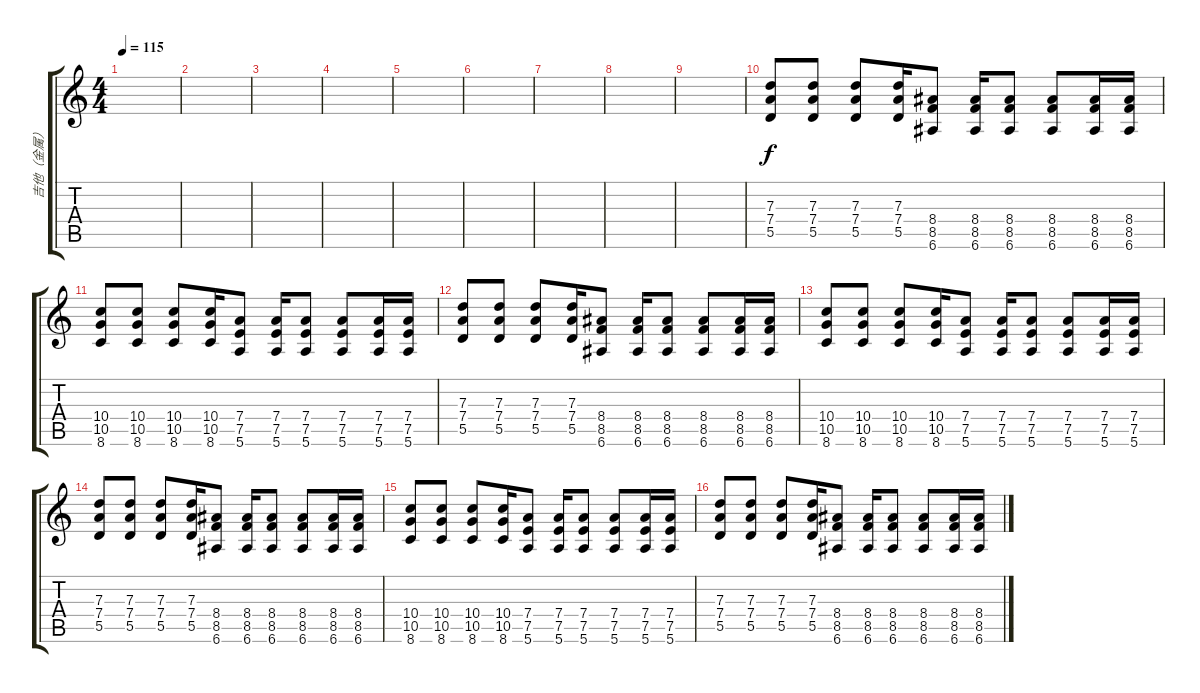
\track ("吉他（金属）" "吉他（金属）") {instrument distortionguitar}
\staff {score tabs}
\tuning (E4 B3 G3 D3 A2 E2) {hide}
\ts (4 4)
\tempo 115
\clef g2
\ks c
|
|
|
|
|
|
|
|
|
(7.3 7.4 5.5).8 (7.3 7.4 5.5).8 (7.3 7.4 5.5).8 (7.3 7.4 5.5).16 (8.4 8.5 6.6).8 (8.4 8.5 6.6).16 (8.4 8.5 6.6).8 (8.4 8.5 6.6).8 (8.4 8.5 6.6).16 (8.4 8.5 6.6).16 |
(10.4 10.5 8.6).8 (10.4 10.5 8.6).8 (10.4 10.5 8.6).8 (10.4 10.5 8.6).16 (7.4 7.5 5.6).8 (7.4 7.5 5.6).16 (7.4 7.5 5.6).8 (7.4 7.5 5.6).8 (7.4 7.5 5.6).16 (7.4 7.5 5.6).16 |
(7.3 7.4 5.5).8 (7.3 7.4 5.5).8 (7.3 7.4 5.5).8 (7.3 7.4 5.5).16 (8.4 8.5 6.6).8 (8.4 8.5 6.6).16 (8.4 8.5 6.6).8 (8.4 8.5 6.6).8 (8.4 8.5 6.6).16 (8.4 8.5 6.6).16 |
(10.4 10.5 8.6).8 (10.4 10.5 8.6).8 (10.4 10.5 8.6).8 (10.4 10.5 8.6).16 (7.4 7.5 5.6).8 (7.4 7.5 5.6).16 (7.4 7.5 5.6).8 (7.4 7.5 5.6).8 (7.4 7.5 5.6).16 (7.4 7.5 5.6).16 |
(7.3 7.4 5.5).8 (7.3 7.4 5.5).8 (7.3 7.4 5.5).8 (7.3 7.4 5.5).16 (8.4 8.5 6.6).8 (8.4 8.5 6.6).16 (8.4 8.5 6.6).8 (8.4 8.5 6.6).8 (8.4 8.5 6.6).16 (8.4 8.5 6.6).16 |
(10.4 10.5 8.6).8 (10.4 10.5 8.6).8 (10.4 10.5 8.6).8 (10.4 10.5 8.6).16 (7.4 7.5 5.6).8 (7.4 7.5 5.6).16 (7.4 7.5 5.6).8 (7.4 7.5 5.6).8 (7.4 7.5 5.6).16 (7.4 7.5 5.6).16 |
(7.3 7.4 5.5).8 (7.3 7.4 5.5).8 (7.3 7.4 5.5).8 (7.3 7.4 5.5).16 (8.4 8.5 6.6).8 (8.4 8.5 6.6).16 (8.4 8.5 6.6).8 (8.4 8.5 6.6).8 (8.4 8.5 6.6).16 (8.4 8.5 6.6).16
